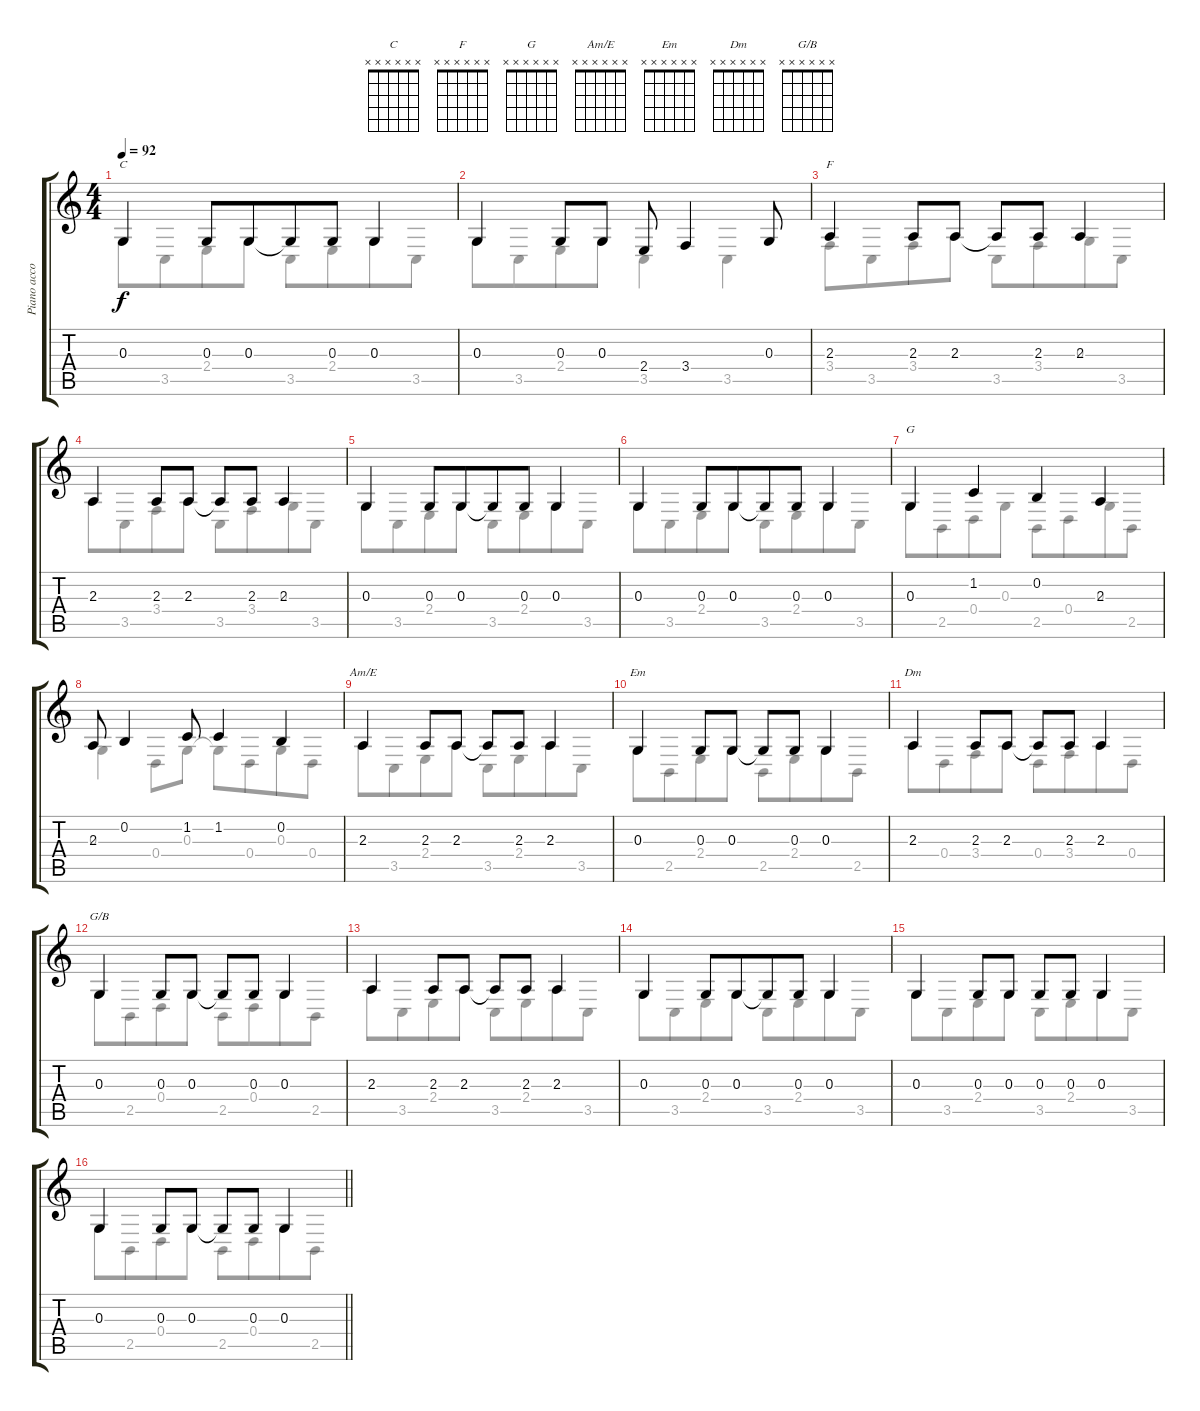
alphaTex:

\track ("Piano accompaniment, Right hand" "Piano acco") {instrument acousticgrandpiano}
\staff {score tabs}
\tuning (E4 B3 G3 D3 A2 E2) {hide}
\chord ("C" x x x x x x)
\chord ("F" x x x x x x)
\chord ("G" x x x x x x)
\chord ("Am/E" x x x x x x)
\chord ("Em" x x x x x x)
\chord ("Dm" x x x x x x)
\chord ("G/B" x x x x x x)
\voice
\ts (4 4)
\tempo 92
\clef g2
\ks c
0.3.4{ch "C" dy f} 0.3.8 0.3.8{beam merge} 0.3{t}.8 0.3.8 0.3.4 |
0.3.4 0.3.8 0.3.8 2.4.8 3.4.4 0.3.8 |
2.3.4{ch "F"} 2.3.8 2.3.8 2.3{t}.8 2.3.8 2.3.4 |
2.3.4 2.3.8 2.3.8 2.3{t}.8 2.3.8 2.3.4 |
0.3.4 0.3.8 0.3.8{beam merge} 0.3{t}.8 0.3.8 0.3.4 |
0.3.4 0.3.8 0.3.8{beam merge} 0.3{t}.8 0.3.8 0.3.4 |
0.3.4{ch "G"} 1.2.4 0.2.4 2.3.4 |
2.3.8 0.2.4 1.2.8 1.2.4 0.2.4 |
2.3.4{ch "Am/E"} 2.3.8 2.3.8 2.3{t}.8 2.3.8 2.3.4 |
0.3.4{ch "Em"} 0.3.8 0.3.8 0.3{t}.8 0.3.8 0.3.4 |
2.3.4{ch "Dm"} 2.3.8 2.3.8 2.3{t}.8 2.3.8 2.3.4 |
0.3.4{ch "G/B"} 0.3.8 0.3.8 0.3{t}.8 0.3.8 0.3.4 |
2.3.4 2.3.8 2.3.8 2.3{t}.8 2.3.8 2.3.4 |
0.3.4 0.3.8 0.3.8{beam merge} 0.3{t}.8 0.3.8 0.3.4 |
0.3.4 0.3.8 0.3.8 0.3.8 0.3.8 0.3.4 |
\barLineRight lightlight
0.3.4 0.3.8 0.3.8 0.3{t}.8 0.3.8 0.3.4
\voice
\clef g2
\ottava regular
\simile none
\ks c
0.3.8{dy f} 3.5.8{beam merge} 2.4.8 0.3.8 3.5.8 2.4.8{beam merge} 0.3.8 3.5.8 |
0.3.8 3.5.8{beam merge} 2.4.8 0.3.8 3.5.4 3.5.4 |
3.4.8 3.5.8{beam merge} 3.4.8 2.3.8 3.5.8 3.4.8{beam merge} 0.3.8 3.5.8 |
2.3.8 3.5.8{beam merge} 3.4.8 2.3.8 3.5.8 3.4.8{beam merge} 0.3.8 3.5.8 |
0.3.8 3.5.8{beam merge} 2.4.8 0.3.8 3.5.8 2.4.8{beam merge} 0.3.8 3.5.8 |
0.3.8 3.5.8{beam merge} 2.4.8 0.3.8 3.5.8 2.4.8{beam merge} 0.3.8 3.5.8 |
0.3.8 2.5.8{beam merge} 0.4.8 0.3.8 2.5.8 0.4.8{beam merge} 0.3.8 2.5.8 |
0.3.4 0.4.8 0.3.8 0.3{t}.8 0.4.8{beam merge} 0.3.8 0.4.8 |
2.3.8 3.5.8{beam merge} 2.4.8 2.3.8 3.5.8 2.4.8{beam merge} 2.3.8 3.5.8 |
0.3.8 2.5.8{beam merge} 2.4.8 0.3.8 2.5.8 2.4.8{beam merge} 0.3.8 2.5.8 |
2.3.8 0.4.8{beam merge} 3.4.8 2.3.8 0.4.8 3.4.8{beam merge} 2.3.8 0.4.8 |
0.3.8 2.5.8{beam merge} 0.4.8 0.3.8 2.5.8 0.4.8{beam merge} 0.3.8 2.5.8 |
2.3.8 3.5.8{beam merge} 2.4.8 2.3.8 3.5.8 2.4.8{beam merge} 2.3.8 3.5.8 |
0.3.8 3.5.8{beam merge} 2.4.8 0.3.8 3.5.8 2.4.8{beam merge} 0.3.8 3.5.8 |
0.3.8 3.5.8{beam merge} 2.4.8 0.3.8 3.5.8 2.4.8{beam merge} 0.3.8 3.5.8 |
\barLineRight lightlight
0.3.8 2.5.8{beam merge} 0.4.8 0.3.8 2.5.8 0.4.8{beam merge} 0.3.8 2.5.8
